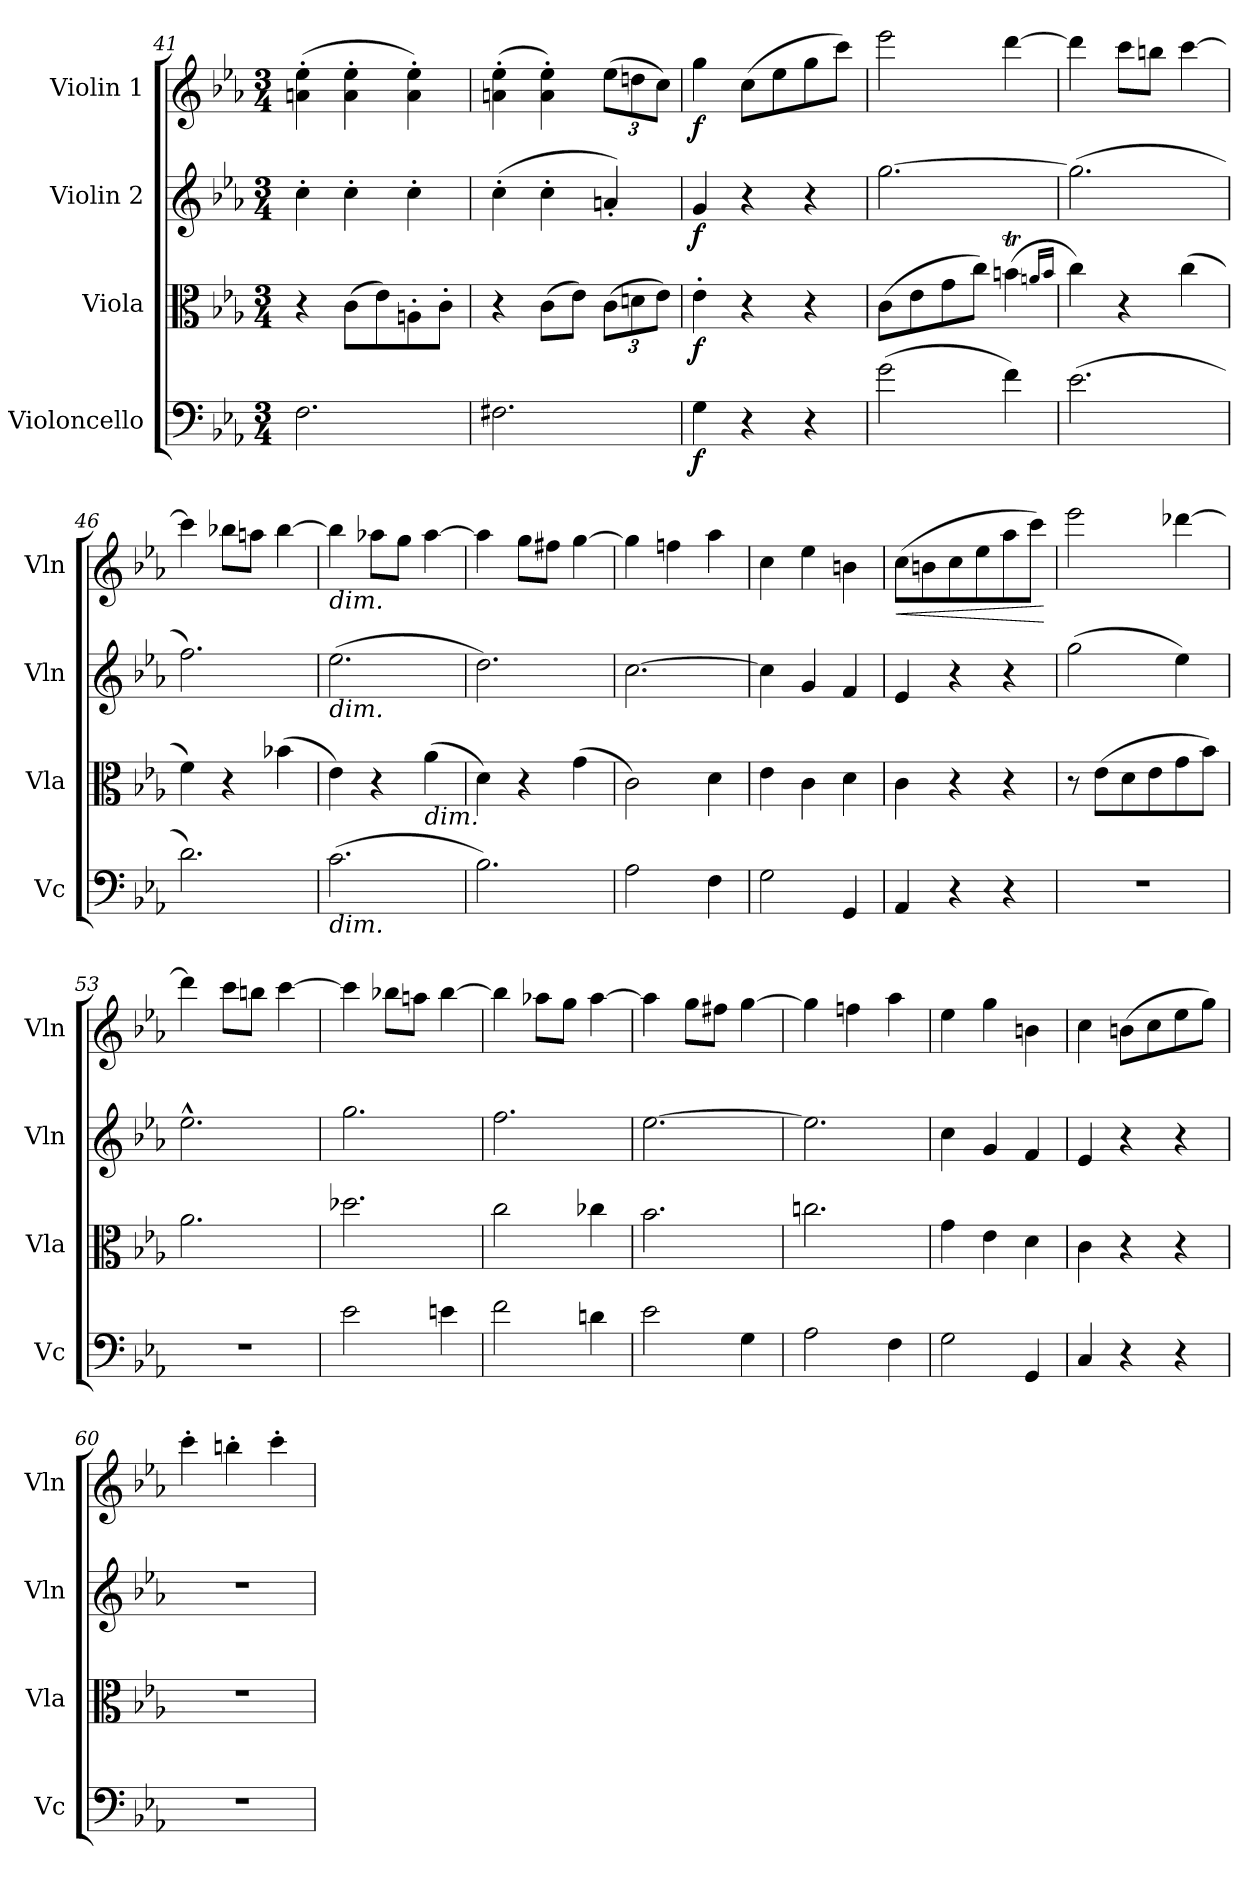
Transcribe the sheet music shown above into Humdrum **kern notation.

**kern	**dynam	**kern	**dynam	**kern	**dynam	**kern	**dynam
*part4	*part4	*part3	*part3	*part2	*part2	*part1	*part1
*staff4	*staff4	*staff3	*staff3	*staff2	*staff2	*staff1	*staff1
*I"Violoncello	*	*I"Viola	*	*I"Violin 2	*	*I"Violin 1	*
*I'Vc	*	*I'Vla	*	*I'Vln	*	*I'Vln	*
!!LO:LB:g=z
*clefF4	*	*clefC3	*	*clefG2	*	*clefG2	*
*k[b-e-a-]	*	*k[b-e-a-]	*	*k[b-e-a-]	*	*k[b-e-a-]	*
*M3/4	*	*M3/4	*	*M3/4	*	*M3/4	*
=41	=41	=41	=41	=41	=41	=41	=41
2.F\	.	4r	.	4cc'\	.	(>4an\' 4ee-\'	.
.	.	(>8c\L	.	4cc'\	.	4a\' 4ee-\'	.
.	.	8e-\)	.	.	.	.	.
.	.	8An'\	.	4cc'\	.	4a\' 4ee-\')	.
.	.	8c'\J	.	.	.	.	.
=42	=42	=42	=42	=42	=42	=42	=42
2.F#X\	.	4r	.	(>4cc'\	.	(>4an\' 4ee-\'	.
.	.	(>8c\L	.	4cc'\	.	4a\' 4ee-\')	.
.	.	8e-\J)	.	.	.	.	.
*	*	*Xbrackettup	*	*	*	*Xbrackettup	*
.	.	(>12c\L	.	4an'/)	.	(>12ee-\L	.
.	.	12dn\	.	.	.	12ddn\	.
.	.	12e-\J)	.	.	.	12cc\J)	.
=43	=43	=43	=43	=43	=43	=43	=43
!	!LO:DY:b	!	!LO:DY:b	!	!LO:DY:b	!	!LO:DY:b
4G\	f	4e-'\	f	4g/	f	4gg\	f
4r	.	4r	.	4r	.	(>8cc\L	.
.	.	.	.	.	.	8ee-\	.
4r	.	4r	.	4r	.	8gg\	.
.	.	.	.	.	.	8ccc\J)	.
=44	=44	=44	=44	=44	=44	=44	=44
(>2g\	.	(>8c\L	.	[2.gg\	.	2eee-\	.
.	.	8e-\	.	.	.	.	.
.	.	8g\	.	.	.	.	.
.	.	8cc\J)	.	.	.	.	.
4f\)	.	(>4bnt\	.	.	.	[4ddd\	.
.	.	16qan/LL	.	.	.	.	.
.	.	16qb/JJ	.	.	.	.	.
=45	=45	=45	=45	=45	=45	=45	=45
(>2.e-\	.	4cc\)	.	(>2.gg\]	.	4ddd\]	.
.	.	4r	.	.	.	8ccc\L	.
.	.	.	.	.	.	8bbn\J	.
.	.	(>4cc\	.	.	.	[4ccc\	.
=46	=46	=46	=46	=46	=46	=46	=46
2.d\)	.	4f\)	.	2.ff\)	.	4ccc\]	.
.	.	4r	.	.	.	8bb-X\L	.
.	.	.	.	.	.	8aan\J	.
.	.	(>4b-X\	.	.	.	[4bb-\	.
=47	=47	=47	=47	=47	=47	=47	=47
!	!	!	!	!	!	!LO:TX:b:i:t=dim.	!
!	!	!	!	!LO:TX:b:i:t=dim.	!	!	!
!LO:TX:b:i:t=dim.	!	!	!	!	!	!	!
(>2.c\	.	4e-\)	.	(>2.ee-\	.	4bb-\]	.
.	.	4r	.	.	.	8aa-X\L	.
.	.	.	.	.	.	8gg\J	.
!	!	!LO:TX:b:i:t=dim.	!	!	!	!	!
.	.	(>4a-\	.	.	.	[4aa-\	.
=48	=48	=48	=48	=48	=48	=48	=48
2.B-\)	.	4d\)	.	2.dd\)	.	4aa-\]	.
.	.	4r	.	.	.	8gg\L	.
.	.	.	.	.	.	8ff#X\J	.
.	.	(>4g\	.	.	.	[4gg\	.
=49	=49	=49	=49	=49	=49	=49	=49
2A-\	.	2c\)	.	[2.cc\	.	4gg\]	.
.	.	.	.	.	.	4ffn\	.
4F\	.	4d\	.	.	.	4aa-\	.
=50	=50	=50	=50	=50	=50	=50	=50
2G\	.	4e-\	.	4cc\]	.	4cc\	.
.	.	4c\	.	4g/	.	4ee-\	.
4GG/	.	4d\	.	4f/	.	4bn\	.
=51	=51	=51	=51	=51	=51	=51	=51
!	!	!	!	!	!	!	!LO:HP:b
4AA-/	.	4c\	.	4e-/	.	(>8cc\L	<
.	.	.	.	.	.	8bn\	.
4r	.	4r	.	4r	.	8cc\	.
.	.	.	.	.	.	8ee-\	.
4r	.	4r	.	4r	.	8aa-\	.
.	.	.	.	.	.	8ccc\J)	.
.	.	.	.	.	.	.	[
=52	=52	=52	=52	=52	=52	=52	=52
2.r	.	8r	.	(>2gg\	.	2eee-\	.
.	.	(>8e-\L	.	.	.	.	.
.	.	8d\	.	.	.	.	.
.	.	8e-\	.	.	.	.	.
.	.	8g\	.	4ee-\)	.	[4ddd-X\	.
.	.	8b-\J)	.	.	.	.	.
=53	=53	=53	=53	=53	=53	=53	=53
2.r	.	2.a-\	.	2.ee-^^\	.	4ddd-\]	.
.	.	.	.	.	.	8ccc\L	.
.	.	.	.	.	.	8bbn\J	.
.	.	.	.	.	.	[4ccc\	.
=54	=54	=54	=54	=54	=54	=54	=54
2e-\	.	2.dd-X\	.	2.gg\	.	4ccc\]	.
.	.	.	.	.	.	8bb-X\L	.
.	.	.	.	.	.	8aan\J	.
4en\	.	.	.	.	.	[4bb-\	.
=55	=55	=55	=55	=55	=55	=55	=55
2f\	.	2cc\	.	2.ff\	.	4bb-\]	.
.	.	.	.	.	.	8aa-X\L	.
.	.	.	.	.	.	8gg\J	.
4dn\	.	4cc-X\	.	.	.	[4aa-\	.
!!LO:LB:g=z
=56	=56	=56	=56	=56	=56	=56	=56
2e-\	.	2.b-\	.	[2.ee-\	.	4aa-\]	.
.	.	.	.	.	.	8gg\L	.
.	.	.	.	.	.	8ff#X\J	.
4G\	.	.	.	.	.	[4gg\	.
=57	=57	=57	=57	=57	=57	=57	=57
2A-\	.	2.ccn\	.	2.ee-\]	.	4gg\]	.
.	.	.	.	.	.	4ffn\	.
4F\	.	.	.	.	.	4aa-\	.
=58	=58	=58	=58	=58	=58	=58	=58
2G\	.	4g\	.	4cc\	.	4ee-\	.
.	.	4e-\	.	4g/	.	4gg\	.
4GG/	.	4d\	.	4f/	.	4bn\	.
=59	=59	=59	=59	=59	=59	=59	=59
4C/	.	4c\	.	4e-/	.	4cc\	.
4r	.	4r	.	4r	.	(>8bn\L	.
.	.	.	.	.	.	8cc\	.
4r	.	4r	.	4r	.	8ee-\	.
.	.	.	.	.	.	8gg\J)	.
=60	=60	=60	=60	=60	=60	=60	=60
2.r	.	2.r	.	2.r	.	4ccc'\	.
.	.	.	.	.	.	4bbn'\	.
.	.	.	.	.	.	4ccc'\	.
=	=	=	=	=	=	=	=
*-	*-	*-	*-	*-	*-	*-	*-
